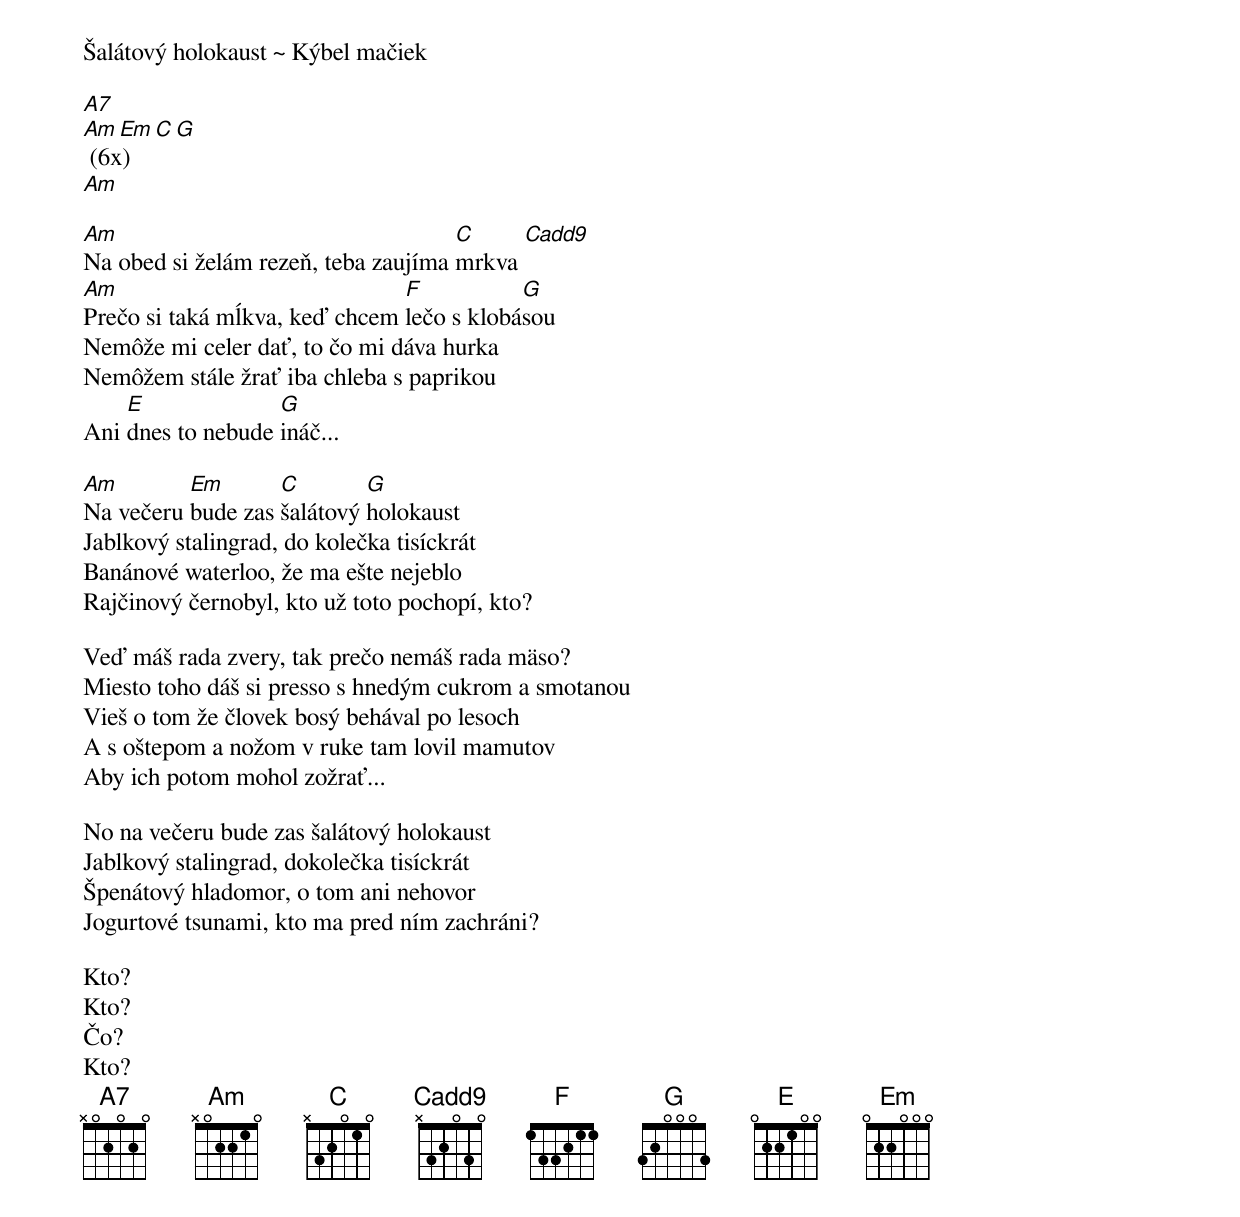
Šalátový holokaust ~ Kýbel mačiek

[A7]
[Am Em C G] (6x)
[Am]

[Am]Na obed si želám rezeň, teba zaujíma [C]mrkva [Cadd9]
[Am]Prečo si taká mĺkva, keď chcem [F]lečo s klobá[G]sou
Nemôže mi celer dať, to čo mi dáva hurka
Nemôžem stále žrať iba chleba s paprikou
Ani [E]dnes to nebude [G]ináč...

[Am]Na večeru [Em]bude zas [C]šalátový [G]holokaust
Jablkový stalingrad, do kolečka tisíckrát
Banánové waterloo, že ma ešte nejeblo
Rajčinový černobyl, kto už toto pochopí, kto?

Veď máš rada zvery, tak prečo nemáš rada mäso?
Miesto toho dáš si presso s hnedým cukrom a smotanou
Vieš o tom že človek bosý behával po lesoch
A s oštepom a nožom v ruke tam lovil mamutov
Aby ich potom mohol zožrať...

No na večeru bude zas šalátový holokaust
Jablkový stalingrad, dokolečka tisíckrát
Špenátový hladomor, o tom ani nehovor
Jogurtové tsunami, kto ma pred ním zachráni?

Kto?
Kto?
Čo?
Kto?
